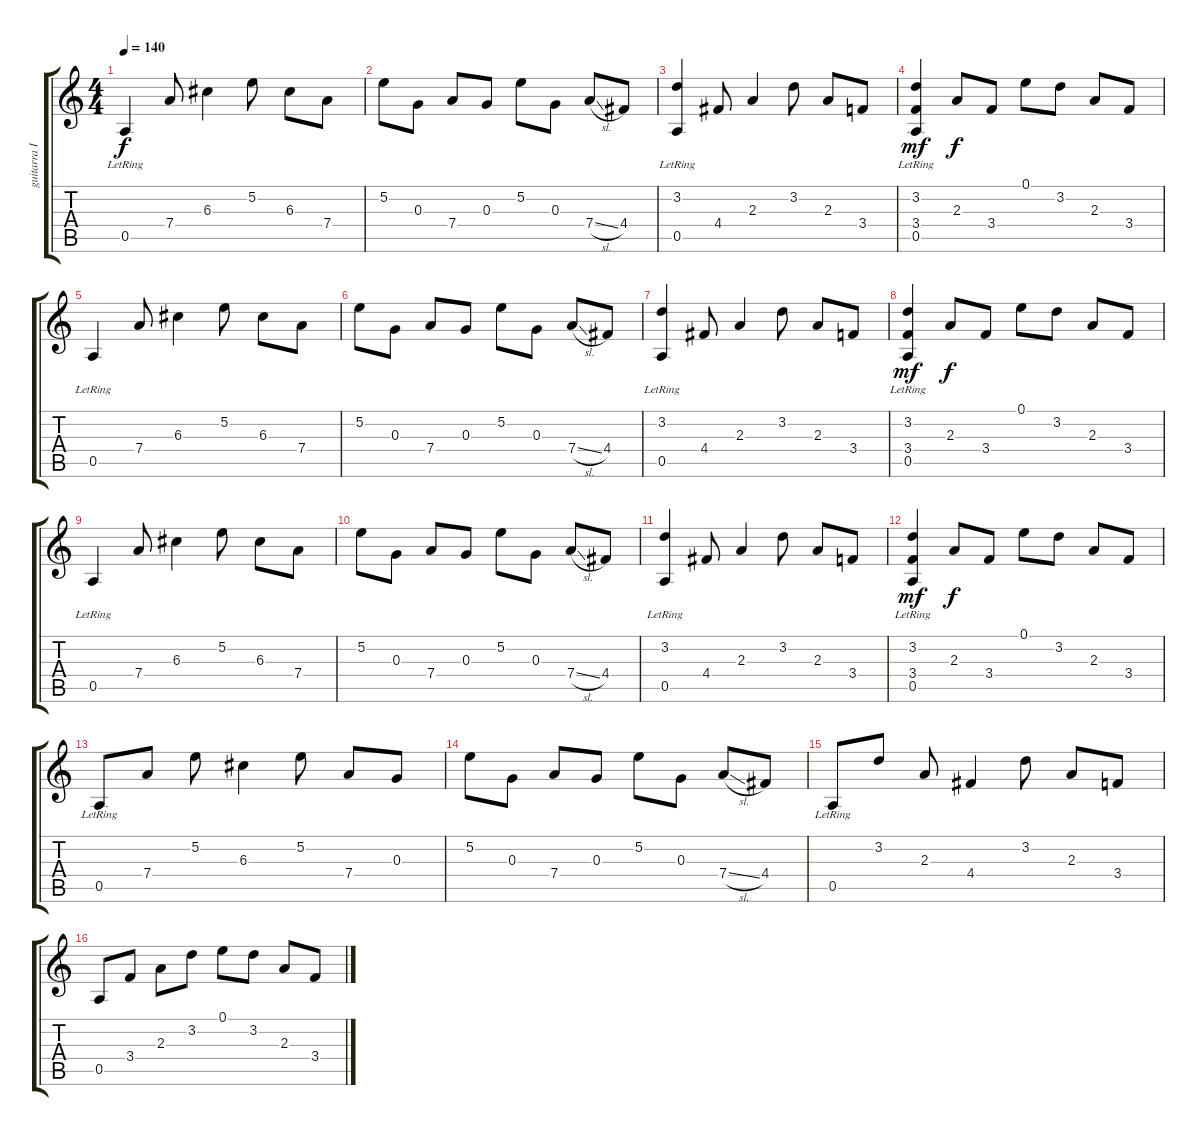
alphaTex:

\track ("guitarra II [acústica]" "guitarra I") {instrument acousticguitarsteel}
\staff {score tabs}
\tuning (E4 B3 G3 D3 A2 E2) {hide}
\ts (4 4)
\tempo 140
\clef g2
\ks c
0.5{lr}.4{dy f} 7.4.8 6.3.4 5.2.8 6.3.8 7.4.8 |
5.2.8 0.3.8 7.4.8 0.3.8 5.2.8 0.3.8 7.4{sl}.8 4.4.8 |
(3.2 0.5{lr}).4 4.4.8 2.3.4 3.2.8 2.3.8 3.4.8 |
(3.2 3.4{lr} 0.5{lr}).4{dy mf} 2.3.8{dy f} 3.4.8 0.1.8 3.2.8 2.3.8 3.4.8 |
0.5{lr}.4 7.4.8 6.3.4 5.2.8 6.3.8 7.4.8 |
5.2.8 0.3.8 7.4.8 0.3.8 5.2.8 0.3.8 7.4{sl}.8 4.4.8 |
(3.2 0.5{lr}).4 4.4.8 2.3.4 3.2.8 2.3.8 3.4.8 |
(3.2 3.4{lr} 0.5{lr}).4{dy mf} 2.3.8{dy f} 3.4.8 0.1.8 3.2.8 2.3.8 3.4.8 |
0.5{lr}.4 7.4.8 6.3.4 5.2.8 6.3.8 7.4.8 |
5.2.8 0.3.8 7.4.8 0.3.8 5.2.8 0.3.8 7.4{sl}.8 4.4.8 |
(3.2 0.5{lr}).4 4.4.8 2.3.4 3.2.8 2.3.8 3.4.8 |
(3.2 3.4{lr} 0.5{lr}).4{dy mf} 2.3.8{dy f} 3.4.8 0.1.8 3.2.8 2.3.8 3.4.8 |
0.5{lr}.8 7.4.8 5.2.8 6.3.4 5.2.8 7.4.8 0.3.8 |
5.2.8 0.3.8 7.4.8 0.3.8 5.2.8 0.3.8 7.4{sl}.8 4.4.8 |
0.5{lr}.8 3.2.8 2.3.8 4.4.4 3.2.8 2.3.8 3.4.8 |
0.5.8 3.4.8 2.3.8 3.2.8 0.1.8 3.2.8 2.3.8 3.4.8
